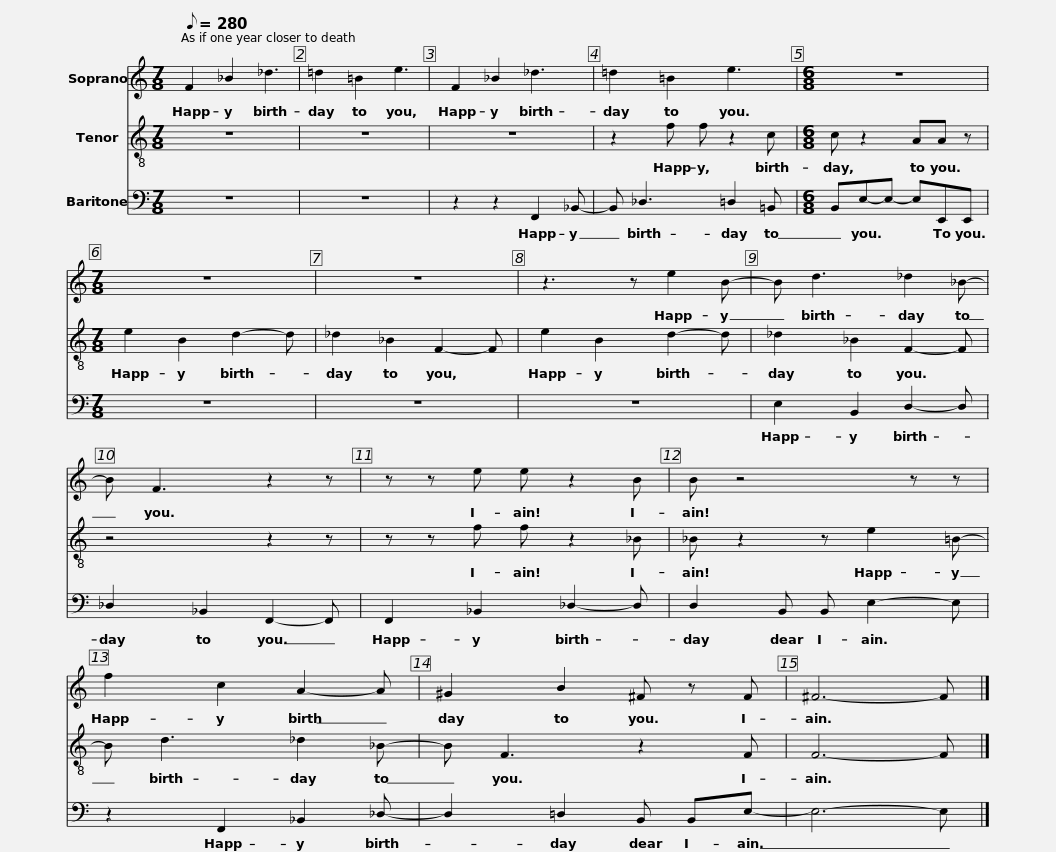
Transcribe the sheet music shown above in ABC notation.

X:1
%%score 1 2 3
L:1/8
Q:1/8=280
M:7/8
I:linebreak $
K:C
V:1 treble
V:2 treble-8
V:3 bass
V:1
 F2 _B2 _d3 | =d2 =B2 e3 | F2 _B2 _d3 | =d2 =B2 e3 |[M:6/8] z6 |$ %5
[M:7/8] z7 | z7 | z3 z e2 B- | B d3 _d2 _B- | B F3 z2 z | %10
 z z e e z2 B |$ B z4 z z | f2 c2 A2- A | ^G2 B2 ^F z F | ^F6- F |] %15
V:2
 z7 | z7 | z7 | z2 f f z2 c |[M:6/8] c z2 AA z |$ %5
[M:7/8] e2 B2 d2- d | _d2 _B2 F2- F | e2 B2 d2- d | _d2 _B2 F2- F | z4 z2 z | %10
 z z f f z2 _B |$ _B z2 z e2 =B- | B d3 _d2 _B- | B F3 z2 F | F6- F |] %15
V:3
 z7 | z7 | z2 z2 F,,2 _B,,- | B,, _D,3 =D,2 =B,, |[M:6/8] B,,E,-E,- E,E,,E,, |$ %5
[M:7/8] z7 | z7 | z7 | E,2 B,,2 D,2- D, | _D,2 _B,,2 F,,2- F,, | %10
 F,,2 _B,,2 _D,2- D, |$ D,2 B,, B,, E,2- E, | z2 F,,2 _B,,2 _D,- | D,2 =D,2 B,, B,,E,- | E,6- E, |] %15
